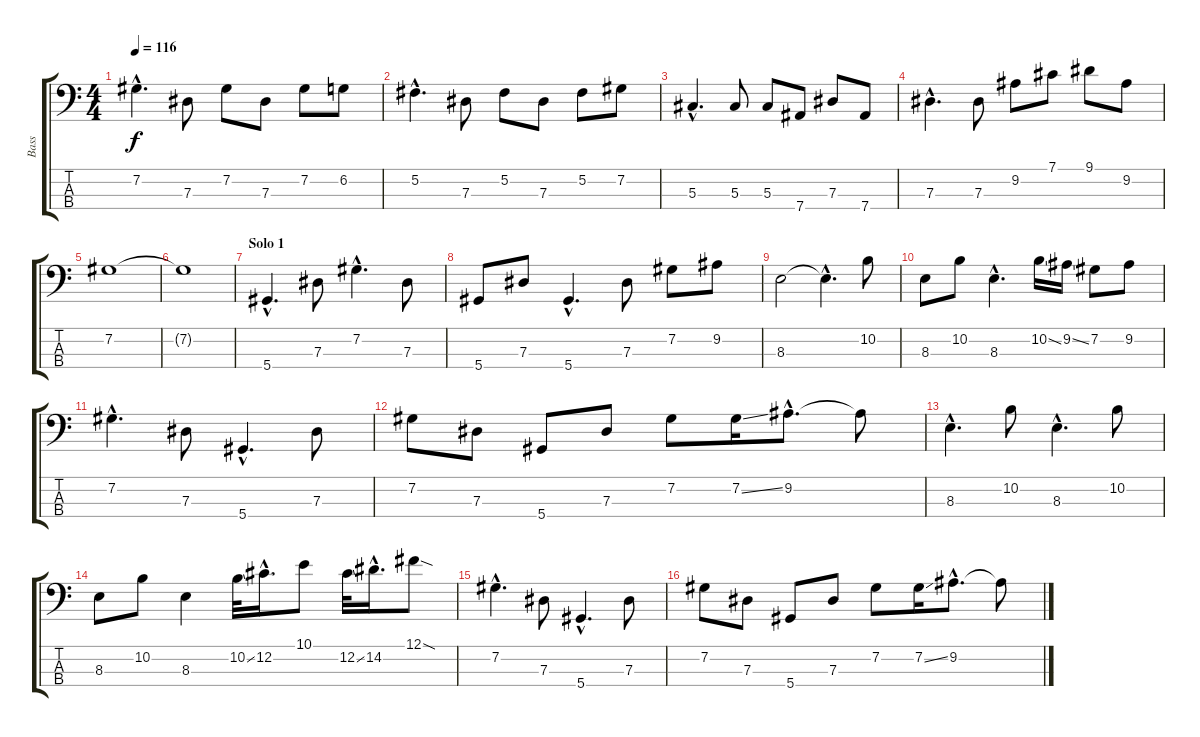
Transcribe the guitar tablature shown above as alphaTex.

\track ("Bass" "Bass") {instrument electricbassfinger}
\staff {score tabs}
\tuning (Gb2 Db2 Ab1 Eb1) {hide}
\ts (4 4)
\tempo 116
\clef f4
\ks c
7.2{hac}.4{d dy f} 7.3.8 7.2.8 7.3.8 7.2.8 6.2.8 |
5.2{hac}.4{d} 7.3.8 5.2.8 7.3.8 5.2.8 7.2.8 |
5.3{hac}.4{d} 5.3.8 5.3.8 7.4.8 7.3.8 7.4.8 |
7.3{hac}.4{d} 7.3.8 9.2.8 7.1.8 9.1.8 9.2.8 |
7.2.1 |
7.2{t}.1 |
\section ("" "Solo 1")
5.4{hac}.4{d} 7.3.8 7.2{hac}.4{d} 7.3.8 |
5.4.8 7.3.8 5.4{hac}.4{d} 7.3.8 7.2.8 9.2.8 |
8.3.2 8.3{hac t}.4{d} 10.2.8 |
8.3.8 10.2.8 8.3{hac}.4{d} 10.2{ss}.16 9.2{ss}.16 7.2.8 9.2.8 |
7.2{hac}.4{d} 7.3.8 5.4{hac}.4{d} 7.3.8 |
7.2.8 7.3.8 5.4.8 7.3.8 7.2.8 7.2{ss}.16 9.2{hac}.8{d} 9.2{t}.8 |
8.3{hac}.4{d} 10.2.8 8.3{hac}.4{d} 10.2.8 |
8.3.8 10.2.8 8.3.4 10.2{ss}.32 12.2{hac}.16{d} 10.1.8 12.2{ss}.32 14.2{hac}.16{d} 12.1{sod}.8 |
7.2{hac}.4{d} 7.3.8 5.4{hac}.4{d} 7.3.8 |
7.2.8 7.3.8 5.4.8 7.3.8 7.2.8 7.2{ss}.16 9.2{hac}.8{d} 9.2{t}.8
